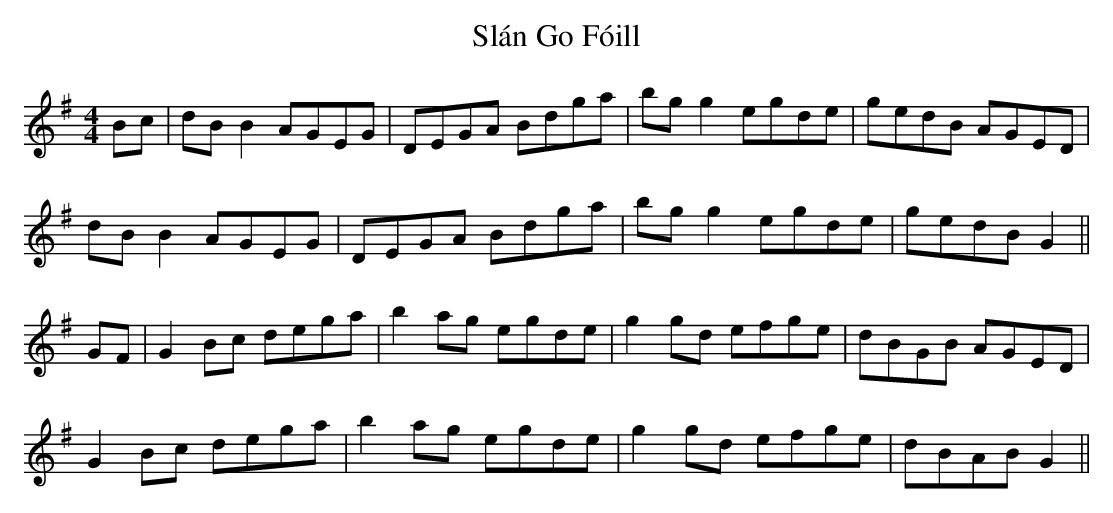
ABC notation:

X:1
T: Slán Go Fóill
M: 4/4
L: 1/8
K: Gmaj
Bc | dBB2 AGEG | DEGA Bdga | bgg2 egde | gedB AGED |
dBB2 AGEG | DEGA Bdga | bgg2 egde | gedB G2||
GF | G2Bc dega | b2ag egde | g2gd efge | dBGB AGED |
G2Bc dega | b2ag egde | g2gd efge | dBAB G2 ||
